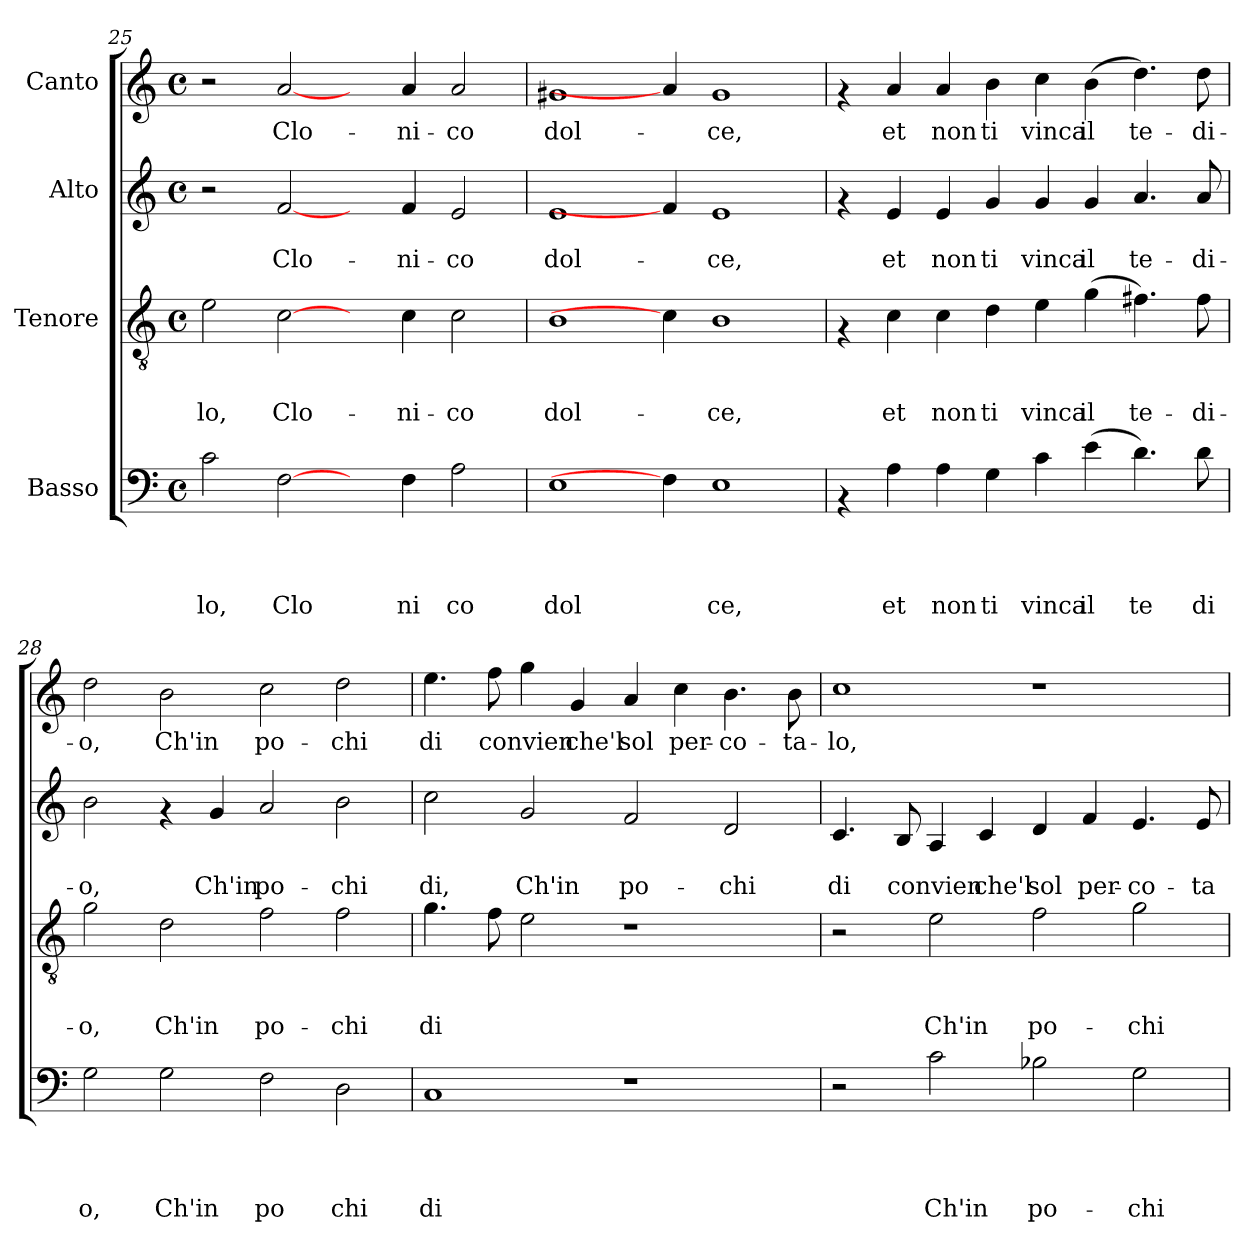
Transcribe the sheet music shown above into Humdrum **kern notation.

**kern	**text	**text	**text	**text	**kern	**text	**text	**text	**kern	**text	**text	**kern	**text
*part4	*part4	*part4	*part4	*part4	*part3	*part3	*part3	*part3	*part2	*part2	*part2	*part1	*part1
*staff4	*staff4	*staff4	*staff4	*staff4	*staff3	*staff3	*staff3	*staff3	*staff2	*staff2	*staff2	*staff1	*staff1
*I"Basso	*	*	*	*	*I"Tenore	*	*	*	*I"Alto	*	*	*I"Canto	*
!!LO:LB:g=z
*clefF4	*	*	*	*	*clefGv2	*	*	*	*clefG2	*	*	*clefG2	*
*k[]	*	*	*	*	*k[]	*	*	*	*k[]	*	*	*k[]	*
*C:	*	*	*	*	*C:	*	*	*	*C:	*	*	*C:	*
*M4/4	*	*	*	*	*M4/4	*	*	*	*M4/4	*	*	*M4/4	*
*met(c)	*	*	*	*	*met(c)	*	*	*	*met(c)	*	*	*met(c)	*
=25	=25	=25	=25	=25	=25	=25	=25	=25	=25	=25	=25	=25	=25
!	!	!	!	!LO:LY:b	!	!	!	!LO:LY:b	!	!	!	!	!
2c\	.	.	.	-lo,	2e\	.	.	-lo,	2r	.	.	2r	.
!	!	!	!	!LO:LY:b	!	!	!	!LO:LY:b	!	!	!LO:LY:b	!	!LO:LY:b
[2F\	.	.	.	Clo	[2c\	.	.	Clo-	[2f/	.	Clo-	[2a/	Clo-
4ryy	.	.	.	.	4ryy	.	.	.	4ryy	.	.	4ryy	.
!	!	!	!	!LO:LY:b	!	!	!	!LO:LY:b	!	!	!LO:LY:b	!	!LO:LY:b
4F\	.	.	.	ni	4c\	.	.	-ni-	4f/	.	-ni-	4a/	-ni-
!	!	!	!	!LO:LY:b	!	!	!	!LO:LY:b	!	!	!LO:LY:b	!	!LO:LY:b
2A\	.	.	.	co	2c\	.	.	-co	2e/	.	-co	2a/	-co
=26	=26	=26	=26	=26	=26	=26	=26	=26	=26	=26	=26	=26	=26
!	!	!	!	!LO:LY:b	!	!	!	!LO:LY:b	!	!	!LO:LY:b	!	!LO:LY:b
1E	.	.	.	dol	1B	.	.	dol-	1e	.	dol-	1g#X	dol-
4F\]	.	.	.	.	4c\]	.	.	.	4f/]	.	.	4a/]	.
!	!	!	!	!LO:LY:b	!	!	!	!LO:LY:b	!	!	!LO:LY:b	!	!LO:LY:b
1E	.	.	.	ce,	1B	.	.	-ce,	1e	.	-ce,	1g#	-ce,
=27	=27	=27	=27	=27	=27	=27	=27	=27	=27	=27	=27	=27	=27
4rAA	.	.	.	.	4rF	.	.	.	4rf	.	.	4rf	.
!	!	!	!	!LO:LY:b	!	!	!	!LO:LY:b	!	!	!LO:LY:b	!	!LO:LY:b
4A\	.	.	.	et	4c\	.	.	et	4e/	.	et	4a/	et
!	!	!	!	!LO:LY:b	!	!	!	!LO:LY:b	!	!	!LO:LY:b	!	!LO:LY:b
4A\	.	.	.	non	4c\	.	.	non	4e/	.	non	4a/	non
!	!	!	!	!LO:LY:b	!	!	!	!LO:LY:b	!	!	!LO:LY:b	!	!LO:LY:b
4G\	.	.	.	ti	4d\	.	.	ti	4g/	.	ti	4b\	ti
!	!	!	!	!LO:LY:b	!	!	!	!LO:LY:b	!	!	!LO:LY:b	!	!LO:LY:b
4c\	.	.	.	vinca	4e\	.	.	vinca	4g/	.	vinca	4cc\	vinca
!	!	!	!	!LO:LY:b	!	!	!	!LO:LY:b	!	!	!LO:LY:b	!	!LO:LY:b
(>4e\	.	.	.	il	(>4g\	.	.	il	4g/	.	il	(<4b\	il
!	!	!	!	!LO:LY:b	!	!	!	!LO:LY:b	!	!	!LO:LY:b	!	!LO:LY:b
4.d\)	.	.	.	te	4.f#X\)	.	.	te-	4.a/	.	te-	4.dd\)	te-
!	!	!	!	!LO:LY:b	!	!	!	!LO:LY:b	!	!	!LO:LY:b	!	!LO:LY:b
8d\	.	.	.	di	8f#\	.	.	-di-	8a/	.	-di-	8dd\	-di-
=28	=28	=28	=28	=28	=28	=28	=28	=28	=28	=28	=28	=28	=28
!	!	!	!	!LO:LY:b	!	!	!	!LO:LY:b	!	!	!LO:LY:b	!	!LO:LY:b
2G\	.	.	.	o,	2g\	.	.	-o,	2b\	.	-o,	2dd\	-o,
!	!	!	!	!LO:LY:b	!	!	!	!LO:LY:b	!	!	!	!	!LO:LY:b
2G\	.	.	.	Ch'in	2d\	.	.	Ch'in	4rf	.	.	2b\	Ch'in
!	!	!	!	!	!	!	!	!	!	!	!LO:LY:b	!	!
.	.	.	.	.	.	.	.	.	4g/	.	Ch'in	.	.
!	!	!	!	!LO:LY:b	!	!	!	!LO:LY:b	!	!	!LO:LY:b	!	!LO:LY:b
2F\	.	.	.	po	2f\	.	.	po-	2a/	.	po-	2cc\	po-
!	!	!	!	!LO:LY:b	!	!	!	!LO:LY:b	!	!	!LO:LY:b	!	!LO:LY:b
2D\	.	.	.	chi	2f\	.	.	-chi	2b\	.	-chi	2dd\	-chi
=29	=29	=29	=29	=29	=29	=29	=29	=29	=29	=29	=29	=29	=29
!	!	!	!	!LO:LY:b	!	!	!	!LO:LY:b	!	!	!LO:LY:b	!	!LO:LY:b
1C	.	.	.	di	4.g\	.	.	di	2cc\	.	di,	4.ee\	di
!	!	!	!	!	!	!	!	!	!	!	!	!	!LO:LY:b
.	.	.	.	.	8f\	.	.	.	.	.	.	8ff\	convien
!	!	!	!	!	!	!	!	!	!	!	!LO:LY:b	!	!
.	.	.	.	.	2e\	.	.	.	2g/	.	Ch'in	4gg\	.
!	!	!	!	!	!	!	!	!	!	!	!	!	!LO:LY:b
.	.	.	.	.	.	.	.	.	.	.	.	4g/	che'l
!	!	!	!	!	!	!	!	!	!	!	!LO:LY:b	!	!LO:LY:b
1r	.	.	.	.	1r	.	.	.	2f/	.	po-	4a/	sol
!	!	!	!	!	!	!	!	!	!	!	!	!	!LO:LY:b
.	.	.	.	.	.	.	.	.	.	.	.	4cc\	per-
!	!	!	!	!	!	!	!	!	!	!	!LO:LY:b	!	!LO:LY:b
.	.	.	.	.	.	.	.	.	2d/	.	-chi	4.b\	-co-
!	!	!	!	!	!	!	!	!	!	!	!	!	!LO:LY:b
.	.	.	.	.	.	.	.	.	.	.	.	8b\	-ta-
!!LO:PB:g=z
=30	=30	=30	=30	=30	=30	=30	=30	=30	=30	=30	=30	=30	=30
!	!	!	!	!	!	!	!	!	!	!	!LO:LY:b	!	!LO:LY:b
2r	.	.	.	.	2r	.	.	.	4.c/	.	di	1cc	-lo,
!	!	!	!	!	!	!	!	!	!	!	!LO:LY:b	!	!
.	.	.	.	.	.	.	.	.	8B/	.	convien	.	.
!	!	!	!	!LO:LY:b	!	!	!	!LO:LY:b	!	!	!	!	!
2c\	.	.	.	Ch'in	2e\	.	.	Ch'in	4A/	.	.	.	.
!	!	!	!	!	!	!	!	!	!	!	!LO:LY:b	!	!
.	.	.	.	.	.	.	.	.	4c/	.	che'l	.	.
!	!	!	!	!LO:LY:b	!	!	!	!LO:LY:b	!	!	!LO:LY:b	!	!
2B-X\	.	.	.	po-	2f\	.	.	po-	4d/	.	sol	1r	.
!	!	!	!	!	!	!	!	!	!	!	!LO:LY:b	!	!
.	.	.	.	.	.	.	.	.	4f/	.	per-	.	.
!	!	!	!	!LO:LY:b	!	!	!	!LO:LY:b	!	!	!LO:LY:b	!	!
2G\	.	.	.	-chi	2g\	.	.	-chi	4.e/	.	-co-	.	.
!	!	!	!	!	!	!	!	!	!	!	!LO:LY:b	!	!
.	.	.	.	.	.	.	.	.	8e/	.	-ta-	.	.
=	=	=	=	=	=	=	=	=	=	=	=	=	=
*-	*-	*-	*-	*-	*-	*-	*-	*-	*-	*-	*-	*-	*-
